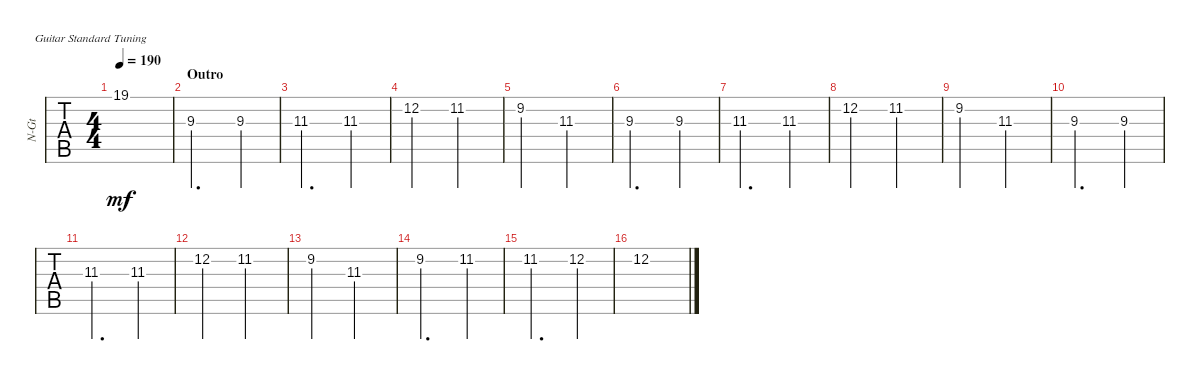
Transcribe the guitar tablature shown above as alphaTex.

\defaultSystemsLayout 4
\bracketExtendMode groupsimilarinstruments
\otherSystemsTrackNameOrientation horizontal
\track ("Vocals" "N-Gt") {mute instrument acousticguitarnylon}
\staff {tabs}
\tuning (E4 B3 G3 D3 A2 E2)
\ts (4 4)
\tempo 190
\clef g2
\ks c
19.1{t}.1{dy mf} |
\section ("" "Outro")
9.3.2{d} 9.3.4 |
11.3{acc #}.2{d} 11.3{acc #}.4 |
12.2.2 11.2{acc #}.2 |
9.2{acc #}.2 11.3{acc #}.2 |
9.3.2{d} 9.3.4 |
11.3{acc #}.2{d} 11.3{acc #}.4 |
12.2.2 11.2{acc #}.2 |
9.2{acc #}.2 11.3{acc #}.2 |
9.3.2{d} 9.3.4 |
11.3{acc #}.2{d} 11.3{acc #}.4 |
12.2.2 11.2{acc #}.2 |
9.2{acc #}.2 11.3{acc #}.2 |
9.2{acc #}.2{d} 11.2{acc #}.4 |
11.2{acc #}.2{d} 12.2.4 |
12.2.1
